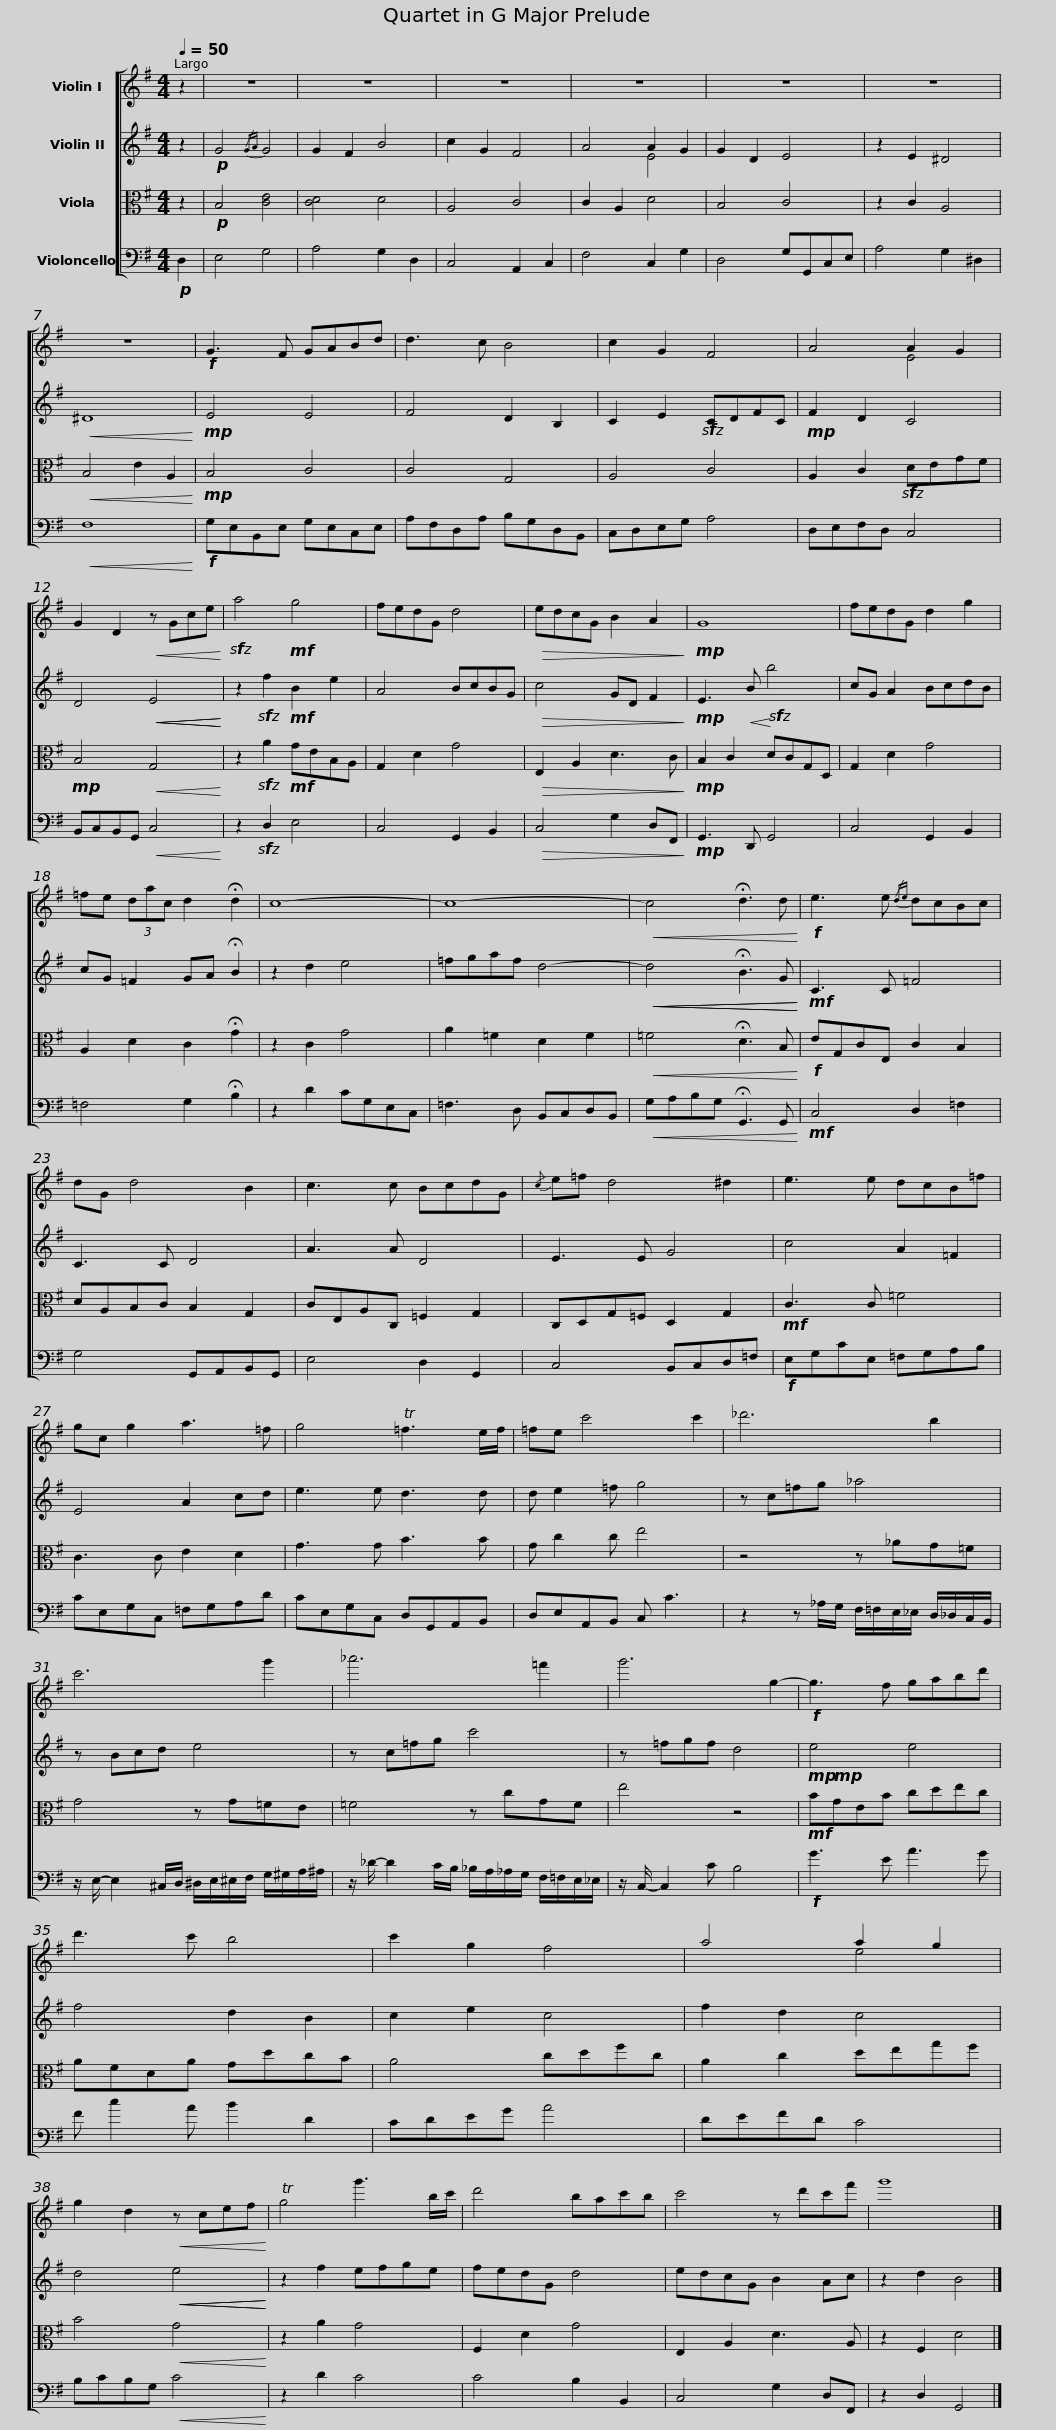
X:1
%%score [ ( 1 2 ) ( 3 4 ) 5 6 ]
L:1/8
Q:1/4=50
M:4/4
I:linebreak $
K:G
V:1 treble
V:2 treble
V:3 treble
V:4 treble
V:5 alto
V:6 bass
V:1
 z2 | z8 | z8 | z8 | z8 | %5
 z8 | z8 | z8 |$!f! G3 F GABd | d3 c B4 | %10
 c2 G2 F4 | A4 A2 G2 | G2 D2!<(! z Gce!<)! |!sfz! a4!mf! g4 |$ fedG d4 | %15
!>(! edcG B2 A2!>)! |!mp! G8 | fedG d2 g2 | =fe (3dac d2 !fermata!d2 | c8- |$ %20
 c8- |!<(! c4 !fermata!d3 d!<)! |!f! e3 e{/de} dcBc | dG d4 B2 | c3 c BcdG |$ %25
{/c} e=f d4 ^d2 | e3 e dcB=f | gc g2 a3 =f | g4 T=f3 e/f/ | =fe c'4 c'2 |$ %30
 _d'6 b2 | c'6 g'2 |$ _a'6 =f'2 | g'6 g2- |!f! g3 f gabd' | %35
 d'3 c' b4 |$ c'2 g2 f4 | a4 a2 g2 | g2 d2!<(! z cef!<)! | Tg4 g'3 b/c'/ |$ %40
 d'4 bac'b | c'4 z d'c'f' | g'8 |] %43
V:2
 x2 | x8 | x8 | x8 | x8 | %5
 x8 | x8 | x8 |$ x8 | x8 | %10
 x8 | x4 E4 | x8 | x8 |$ x8 | %15
 x8 | x8 | x8 | x8 | x8 |$ %20
 x8 | x8 | x8 | x8 | x8 |$ %25
 x8 | x8 | x8 | x8 | x8 |$ %30
 x8 | x8 |$ x8 | x8 | x8 | %35
 x8 |$ x8 | x4 e4 | x8 | x8 |$ %40
 x8 | x8 | x8 |] %43
V:3
 z2 |!p! G4{/GA} G4 | G2 F2 B4 | c2 G2 F4 | A4 A2 G2 | %5
 G2 D2 E4 | z2 E2 ^D4 |!<(! ^D8!<)! |$!mp! E4 E4 | F4 D2 B,2 | %10
 C2 E2!sfz! CDFC |!mp! F2 D2 C4 | D4!<(!!<(! E4!<)!!<)! | z2!sfz! f2!mf! B2 e2 |$ A4 BcBG | %15
!>(! c4 GD F2!>)! |!mp! E3!<(! B!<)!!sfz! b4 | cG A2 BcdB | cG =F2 GA !fermata!B2 | z2 d2 e4 |$ %20
 =fgaf d4- |!<(!!<(! d4 !fermata!B3 G!<)!!<)! |!mf! C3 C =F4 | C3 C D4 | A3 A D4 |$ %25
 E3 E G4 | c4 A2 =F2 | E4 A2 cd | e3 e d3 d | d e2 =f g4 |$ %30
 z c=fg _a4 | z Bcd e4 |$ z c=fg c'4 | z =fgf d4 |!mp!!mp! e4 e4 | %35
 f4 d2 B2 |$ c2 e2 c4 | f2 d2 c4 | d4!<(!!<(! e4!<)!!<)! | z2 f2 efge |$ %40
 fedG d4 | edcG B2 Ac | z2 d2 B4 |] %43
V:4
 x2 | x8 | x8 | x8 | x4 E4 | %5
 x8 | x8 | x8 |$ x8 | x8 | %10
 x8 | x8 | x8 | x8 |$ x8 | %15
 x8 | x8 | x8 | x8 | x8 |$ %20
 x8 | x8 | x8 | x8 | x8 |$ %25
 x8 | x8 | x8 | x8 | x8 |$ %30
 x8 | x8 |$ x8 | x8 | x8 | %35
 x8 |$ x8 | x8 | x8 | x8 |$ %40
 x8 | x8 | x8 |] %43
V:5
 z2 |!p! B,4 [CE]4 | [CD]4 D4 | A,4 C4 | C2 A,2 D4 | %5
 B,4 C4 | z2 C2 A,4 |!<(! B,4 E2 A,2!<)! |$!mp! B,4 C4 | C4 G,4 | %10
 A,4 C4 | A,2 C2!sfz! DEGF |!mp! B,4!<(! G,4!<)! | z2!sfz! A2!mf! GEB,A, |$ G,2 D2 G4 | %15
!>(! E,2 A,2 D3 C!>)! |!mp! B,2 C2 DCG,D, | G,2 D2 G4 | A,2 D2 C2 !fermata!G2 | z2 C2 G4 |$ %20
 A2 =F2 D2 F2 |!<(! =F4 !fermata!D3 B,!<)! |!f! EG,CE, C2 B,2 | DA,B,C B,2 G,2 | CE,A,C, =F,2 G,2 |$ %25
 C,D,G,=F, D,2 G,2 |!mf! C3 C =F4 | C3 C E2 D2 | G3 G B3 B | G c2 c e4 |$ %30
 z4 z _AG=F | G4 z G=FE |$ =F4 z cGF | e4 z4 |!mf! BGEB cdec | %35
 AFDA GdcB |$ A4 cdfc | A2 c2 degf | B4!<(! G4!<)! | z2 A2 G4 |$ %40
 F,2 D2 G4 | E,2 A,2 D3 A, | z2 F,2 D4 |] %43
V:6
!p! D,2 | E,4 G,4 | A,4 G,2 D,2 | C,4 A,,2 C,2 | F,4 C,2 G,2 | %5
 D,4 G,G,,C,E, | A,4 G,2 ^D,2 |!<(! F,8!<)! |$!f! G,E,B,,E, G,E,C,E, | A,F,D,A, B,G,D,B,, | %10
 C,D,E,G, A,4 | D,E,F,D, C,4 | B,,C,B,,G,,!<(! C,4!<)! | z2!sfz! D,2 E,4 |$ C,4 G,,2 B,,2 | %15
!>(! C,4 G,2 D,F,,!>)! |!mp! G,,3 D,, G,,4 | C,4 G,,2 B,,2 | =F,4 G,2 !fermata!B,2 | z2 D2 CG,E,C, |$ %20
 =F,3 D, B,,C,D,B,, |!<(! G,A,B,G, !fermata!G,,3 G,,!<)! |!mf! C,4 D,2 =F,2 | G,4 G,,A,,B,,G,, | E,4 D,2 G,,2 |$ %25
 C,4 B,,C,D,=F, |!f! E,G,CE, =F,G,A,B, | CE,G,C, =F,G,A,D | CE,G,C, D,G,,A,,B,, | D,E,A,,B,, C, C3 |$ %30
 z2 z _A,/G,/ F,/=F,/E,/_E,/ D,/_D,/C,/B,,/ | z/ E,/- E,2 ^C,/D,/ ^D,/E,/^E,/F,/ G,/^G,/A,/^A,/ |$ z/ _D/- D2 C/B,/ _B,/A,/_A,/G,/ F,/=F,/E,/_E,/ | z/ C,/- C,2 C B,4 |!f! G3 E A3 G | %35
 F c2 A B2 D2 |$ CDEG A4 | DEFD C4 | B,CB,G,!<(! C4!<)! | z2 D2 C4 |$ %40
 C4 B,2 B,,2 | C,4 G,2 D,F,, | z2 D,2 G,,4 |] %43
